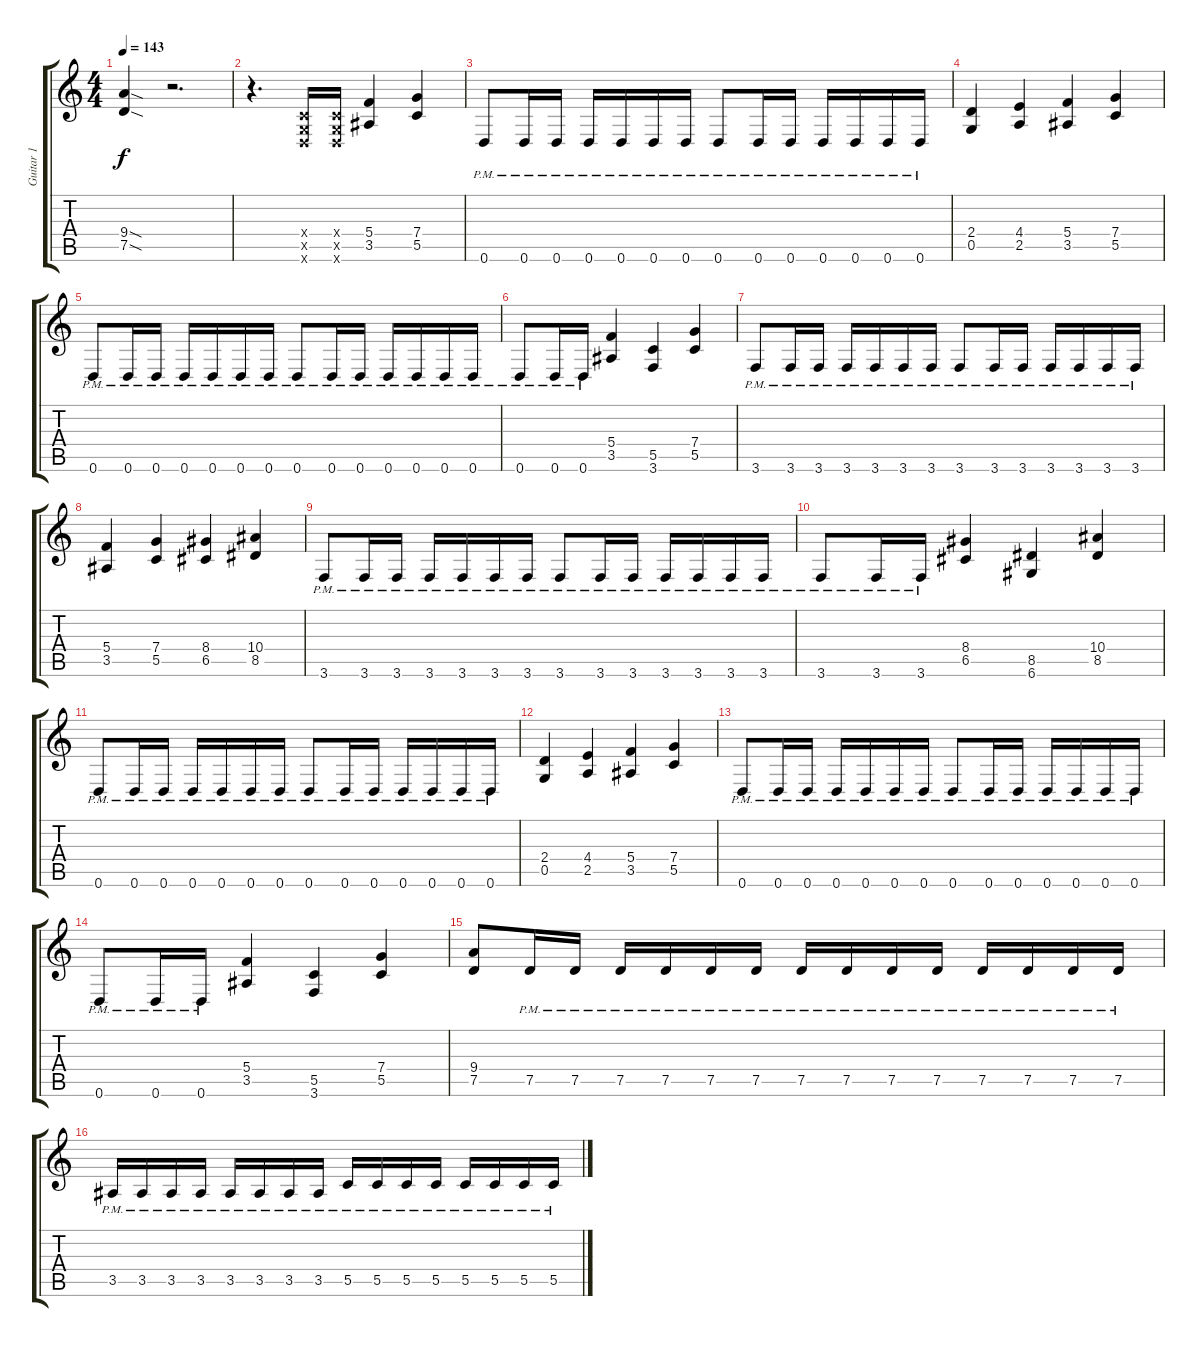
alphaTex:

\track ("Guitar 1" "Guitar 1") {instrument distortionguitar}
\staff {score tabs}
\tuning (D4 A3 F3 C3 G2 D2) {hide}
\ts (4 4)
\tempo 143
\clef g2
\ks c
(9.4{sod} 7.5{sod}).4{dy f} r.2{d} |
r.4{d} (0.4{x} 0.5{x} 0.6{x}).16 (0.4{x} 0.5{x} 0.6{x}).16 (5.4 3.5).4 (7.4 5.5).4 |
0.6{pm}.8 0.6{pm}.16 0.6{pm}.16 0.6{pm}.16 0.6{pm}.16 0.6{pm}.16 0.6{pm}.16 0.6{pm}.8 0.6{pm}.16 0.6{pm}.16 0.6{pm}.16 0.6{pm}.16 0.6{pm}.16 0.6{pm}.16 |
(2.4 0.5).4 (4.4 2.5).4 (5.4 3.5).4 (7.4 5.5).4 |
0.6{pm}.8 0.6{pm}.16 0.6{pm}.16 0.6{pm}.16 0.6{pm}.16 0.6{pm}.16 0.6{pm}.16 0.6{pm}.8 0.6{pm}.16 0.6{pm}.16 0.6{pm}.16 0.6{pm}.16 0.6{pm}.16 0.6{pm}.16 |
0.6{pm}.8 0.6{pm}.16 0.6{pm}.16 (5.4 3.5).4 (5.5 3.6).4 (7.4 5.5).4 |
3.6{pm}.8 3.6{pm}.16 3.6{pm}.16 3.6{pm}.16 3.6{pm}.16 3.6{pm}.16 3.6{pm}.16 3.6{pm}.8 3.6{pm}.16 3.6{pm}.16 3.6{pm}.16 3.6{pm}.16 3.6{pm}.16 3.6{pm}.16 |
(5.4 3.5).4 (7.4 5.5).4 (8.4 6.5).4 (10.4 8.5).4 |
3.6{pm}.8 3.6{pm}.16 3.6{pm}.16 3.6{pm}.16 3.6{pm}.16 3.6{pm}.16 3.6{pm}.16 3.6{pm}.8 3.6{pm}.16 3.6{pm}.16 3.6{pm}.16 3.6{pm}.16 3.6{pm}.16 3.6{pm}.16 |
3.6{pm}.8 3.6{pm}.16 3.6{pm}.16 (8.4 6.5).4 (8.5 6.6).4 (10.4 8.5).4 |
0.6{pm}.8 0.6{pm}.16 0.6{pm}.16 0.6{pm}.16 0.6{pm}.16 0.6{pm}.16 0.6{pm}.16 0.6{pm}.8 0.6{pm}.16 0.6{pm}.16 0.6{pm}.16 0.6{pm}.16 0.6{pm}.16 0.6{pm}.16 |
(2.4 0.5).4 (4.4 2.5).4 (5.4 3.5).4 (7.4 5.5).4 |
0.6{pm}.8 0.6{pm}.16 0.6{pm}.16 0.6{pm}.16 0.6{pm}.16 0.6{pm}.16 0.6{pm}.16 0.6{pm}.8 0.6{pm}.16 0.6{pm}.16 0.6{pm}.16 0.6{pm}.16 0.6{pm}.16 0.6{pm}.16 |
0.6{pm}.8 0.6{pm}.16 0.6{pm}.16 (5.4 3.5).4 (5.5 3.6).4 (7.4 5.5).4 |
(9.4 7.5).8 7.5{pm}.16 7.5{pm}.16 7.5{pm}.16 7.5{pm}.16 7.5{pm}.16 7.5{pm}.16 7.5{pm}.16 7.5{pm}.16 7.5{pm}.16 7.5{pm}.16 7.5{pm}.16 7.5{pm}.16 7.5{pm}.16 7.5{pm}.16 |
3.5{pm}.16 3.5{pm}.16 3.5{pm}.16 3.5{pm}.16 3.5{pm}.16 3.5{pm}.16 3.5{pm}.16 3.5{pm}.16 5.5{pm}.16 5.5{pm}.16 5.5{pm}.16 5.5{pm}.16 5.5{pm}.16 5.5{pm}.16 5.5{pm}.16 5.5{pm}.16
